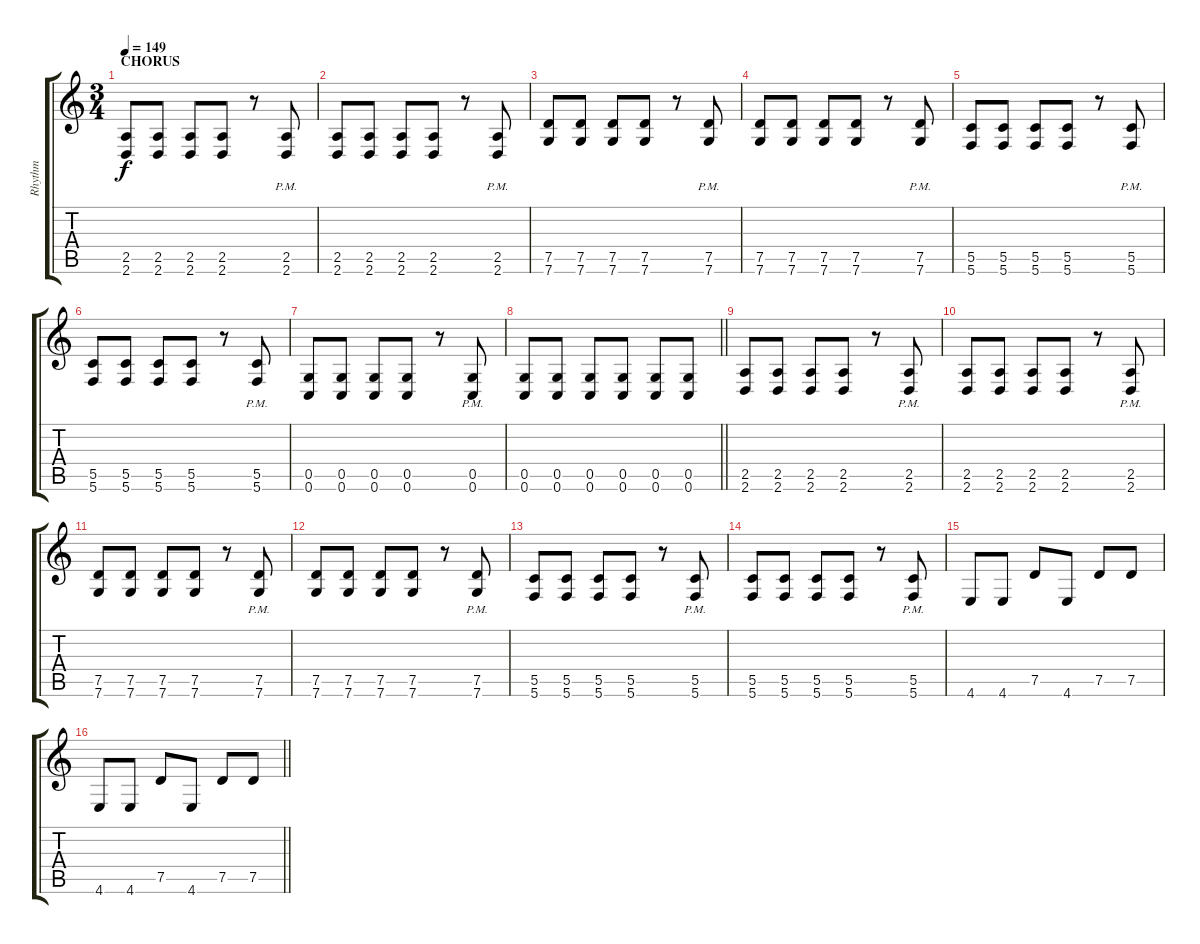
\track ("Rhythm" "Rhythm") {instrument distortionguitar}
\staff {score tabs}
\tuning (D4 A3 F3 C3 G2 C2) {hide}
\ts (3 4)
\section ("" "CHORUS")
\tempo 149
\clef g2
\ks c
(2.5 2.6).8{dy f} (2.5 2.6).8 (2.5 2.6).8 (2.5 2.6).8 r.8 (2.5{pm} 2.6{pm}).8 |
(2.5 2.6).8 (2.5 2.6).8 (2.5 2.6).8 (2.5 2.6).8 r.8 (2.5{pm} 2.6{pm}).8 |
(7.5 7.6).8 (7.5 7.6).8 (7.5 7.6).8 (7.5 7.6).8 r.8 (7.5{pm} 7.6{pm}).8 |
(7.5 7.6).8 (7.5 7.6).8 (7.5 7.6).8 (7.5 7.6).8 r.8 (7.5{pm} 7.6{pm}).8 |
(5.5 5.6).8 (5.5 5.6).8 (5.5 5.6).8 (5.5 5.6).8 r.8 (5.5{pm} 5.6{pm}).8 |
(5.5 5.6).8 (5.5 5.6).8 (5.5 5.6).8 (5.5 5.6).8 r.8 (5.5{pm} 5.6{pm}).8 |
(0.5 0.6).8 (0.5 0.6).8 (0.5 0.6).8 (0.5 0.6).8 r.8 (0.5{pm} 0.6{pm}).8 |
\barLineRight lightlight
(0.5 0.6).8 (0.5 0.6).8 (0.5 0.6).8 (0.5 0.6).8 (0.5 0.6).8 (0.5 0.6).8 |
\section ("" "")
(2.5 2.6).8 (2.5 2.6).8 (2.5 2.6).8 (2.5 2.6).8 r.8 (2.5{pm} 2.6{pm}).8 |
(2.5 2.6).8 (2.5 2.6).8 (2.5 2.6).8 (2.5 2.6).8 r.8 (2.5{pm} 2.6{pm}).8 |
(7.5 7.6).8 (7.5 7.6).8 (7.5 7.6).8 (7.5 7.6).8 r.8 (7.5{pm} 7.6{pm}).8 |
(7.5 7.6).8 (7.5 7.6).8 (7.5 7.6).8 (7.5 7.6).8 r.8 (7.5{pm} 7.6{pm}).8 |
(5.5 5.6).8 (5.5 5.6).8 (5.5 5.6).8 (5.5 5.6).8 r.8 (5.5{pm} 5.6{pm}).8 |
(5.5 5.6).8 (5.5 5.6).8 (5.5 5.6).8 (5.5 5.6).8 r.8 (5.5{pm} 5.6{pm}).8 |
4.6.8 4.6.8 7.5.8 4.6.8 7.5.8 7.5.8 |
\barLineRight lightlight
4.6.8 4.6.8 7.5.8 4.6.8 7.5.8 7.5.8
